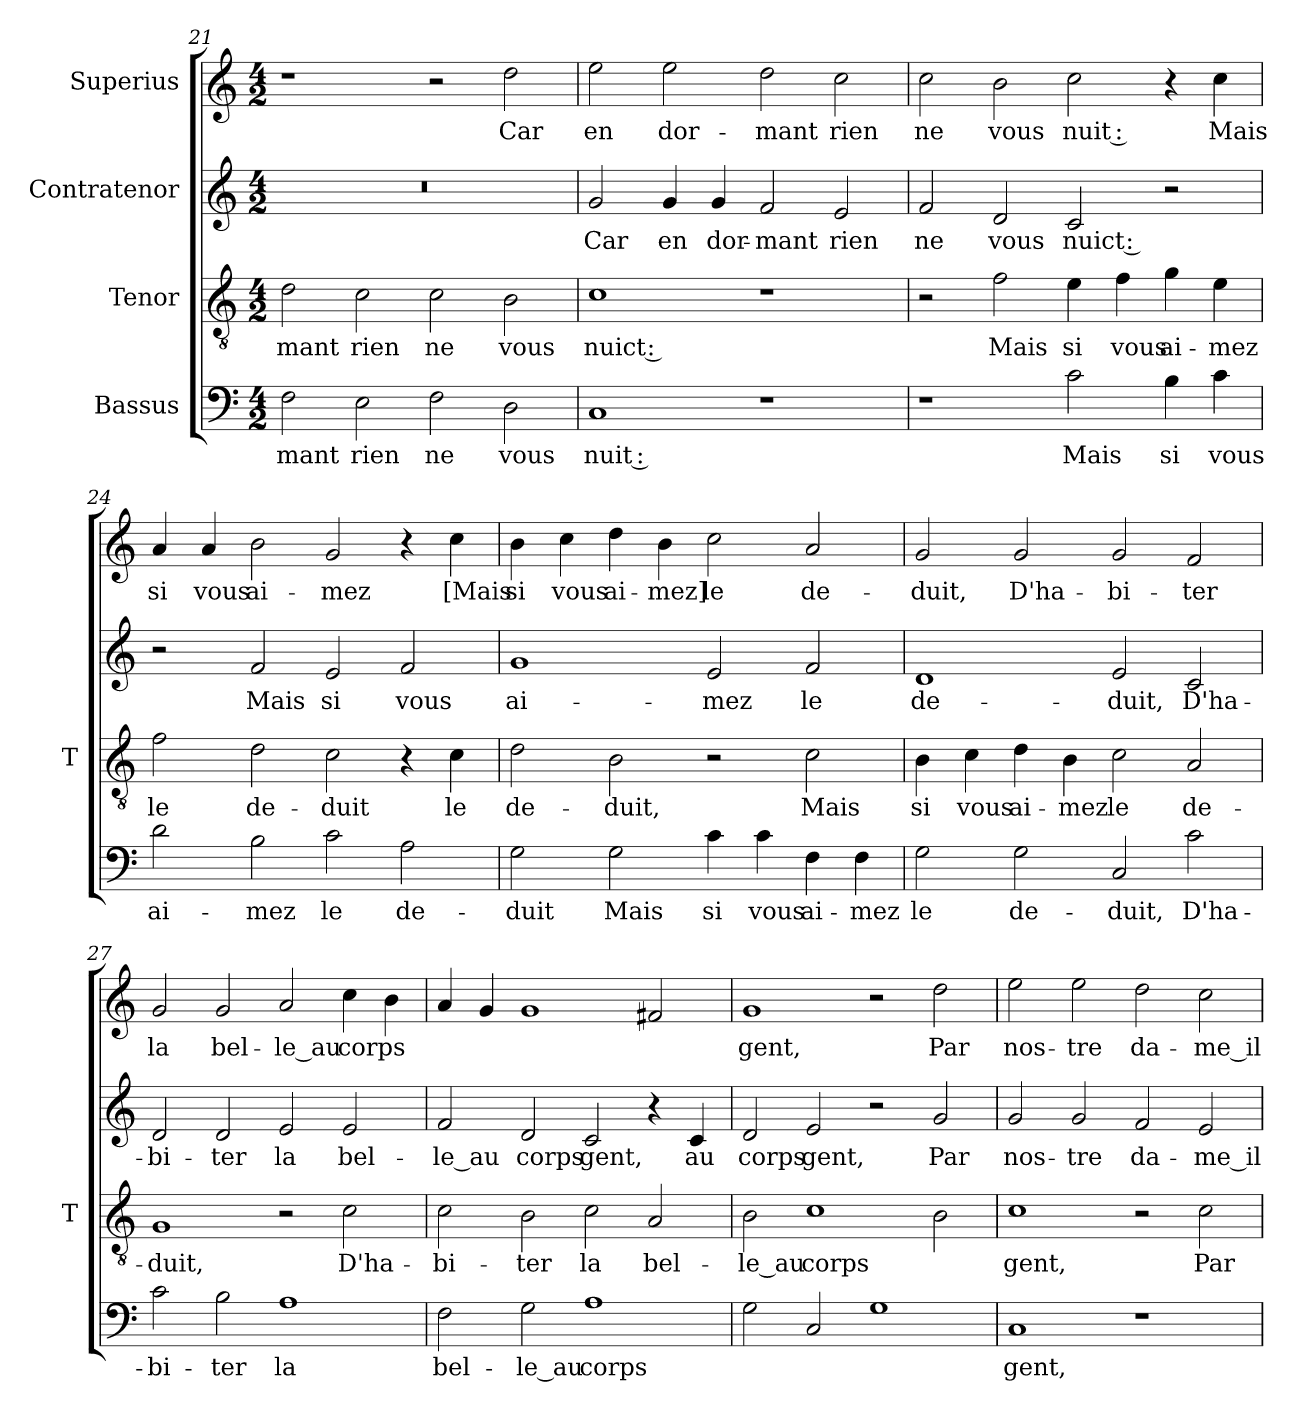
**kern	**text	**kern	**text	**kern	**text	**kern	**text
*part4	*part4	*part3	*part3	*part2	*part2	*part1	*part1
*staff4	*staff4	*staff3	*staff3	*staff2	*staff2	*staff1	*staff1
*I"Bassus	*	*I"Tenor	*	*I"Contratenor	*	*I"Superius	*
*	*	*I'T	*	*	*	*	*
*clefF4	*	*clefGv2	*	*clefG2	*	*clefG2	*
*k[]	*	*k[]	*	*k[]	*	*k[]	*
*M4/2	*	*M4/2	*	*M4/2	*	*M4/2	*
=21	=21	=21	=21	=21	=21	=21	=21
2F	-mant	2d	-mant	0r	.	1r	.
2E	-rien	2c	-rien	.	.	.	.
2F	-ne	2c	-ne	.	.	2r	.
2D	-vous	2B	-vous	.	.	2dd	-Car
=22	=22	=22	=22	=22	=22	=22	=22
1C	-nuit :	1c	-nuict :	2g	-Car	2ee	-en
.	.	.	.	4g	-en	2ee	dor-
.	.	.	.	4g	dor-	.	.
1r	.	1r	.	2f	-mant	2dd	-mant
.	.	.	.	2e	-rien	2cc	-rien
=23	=23	=23	=23	=23	=23	=23	=23
1r	.	2r	.	2f	-ne	2cc	-ne
.	.	2f	-Mais	2d	-vous	2b	-vous
2c	-Mais	4e	-si	2c	-nuict :	2cc	-nuit :
.	.	4f	-vous	.	.	.	.
4B	-si	4g	ai-	2r	.	4r	.
4c	-vous	4e	-mez	.	.	4cc	-Mais
=24	=24	=24	=24	=24	=24	=24	=24
2d	ai-	2f	-le	2r	.	4a	-si
.	.	.	.	.	.	4a	-vous
2B	-mez	2d	de-	2f	-Mais	2b	ai-
2c	-le	2c	-duit	2e	-si	2g	-mez
2A	de-	4r	.	2f	-vous	4r	.
.	.	4c	-le	.	.	4cc	-[Mais
=25	=25	=25	=25	=25	=25	=25	=25
2G	-duit	2d	de-	1g	ai-	4b	-si
.	.	.	.	.	.	4cc	-vous
2G	-Mais	2B	-duit,	.	.	4dd	ai-
.	.	.	.	.	.	4b	-mez]
4c	-si	2r	.	2e	-mez	2cc	-le
4c	-vous	.	.	.	.	.	.
4F	ai-	2c	-Mais	2f	-le	2a	de-
4F	-mez	.	.	.	.	.	.
=26	=26	=26	=26	=26	=26	=26	=26
2G	-le	4B	-si	1d	de-	2g	-duit,
.	.	4c	-vous	.	.	.	.
2G	de-	4d	ai-	.	.	2g	D'ha-
.	.	4B	-mez	.	.	.	.
2C	-duit,	2c	-le	2e	-duit,	2g	bi-
2c	D'ha-	2A	de-	2c	D'ha-	2f	-ter
=27	=27	=27	=27	=27	=27	=27	=27
2c	bi-	1G	-duit,	2d	bi-	2g	-la
2B	-ter	.	.	2d	-ter	2g	bel-
1A	-la	2r	.	2e	-la	2a	-le_au
.	.	2c	D'ha-	2e	bel-	4cc	-corps
.	.	.	.	.	.	4b	.
=28	=28	=28	=28	=28	=28	=28	=28
2F	bel-	2c	bi-	2f	-le_au	4a	.
.	.	.	.	.	.	4g	.
2G	-le_au	2B	-ter	2d	-corps	1g	.
1A	-corps	2c	-la	2c	-gent,	.	.
.	.	2A	bel-	4r	.	2f#X	.
.	.	.	.	4c	-au	.	.
=29	=29	=29	=29	=29	=29	=29	=29
2G	.	2B	-le_au	2d	-corps	1g	-gent,
2C	.	1c	-corps	2e	-gent,	.	.
1G	.	.	.	2r	.	2r	.
.	.	2B	.	2g	-Par	2dd	-Par
=30	=30	=30	=30	=30	=30	=30	=30
1C	-gent,	1c	-gent,	2g	nos-	2ee	nos-
.	.	.	.	2g	-tre	2ee	-tre
1r	.	2r	.	2f	da-	2dd	da-
.	.	2c	-Par	2e	-me_il	2cc	-me_il
=	=	=	=	=	=	=	=
*-	*-	*-	*-	*-	*-	*-	*-
